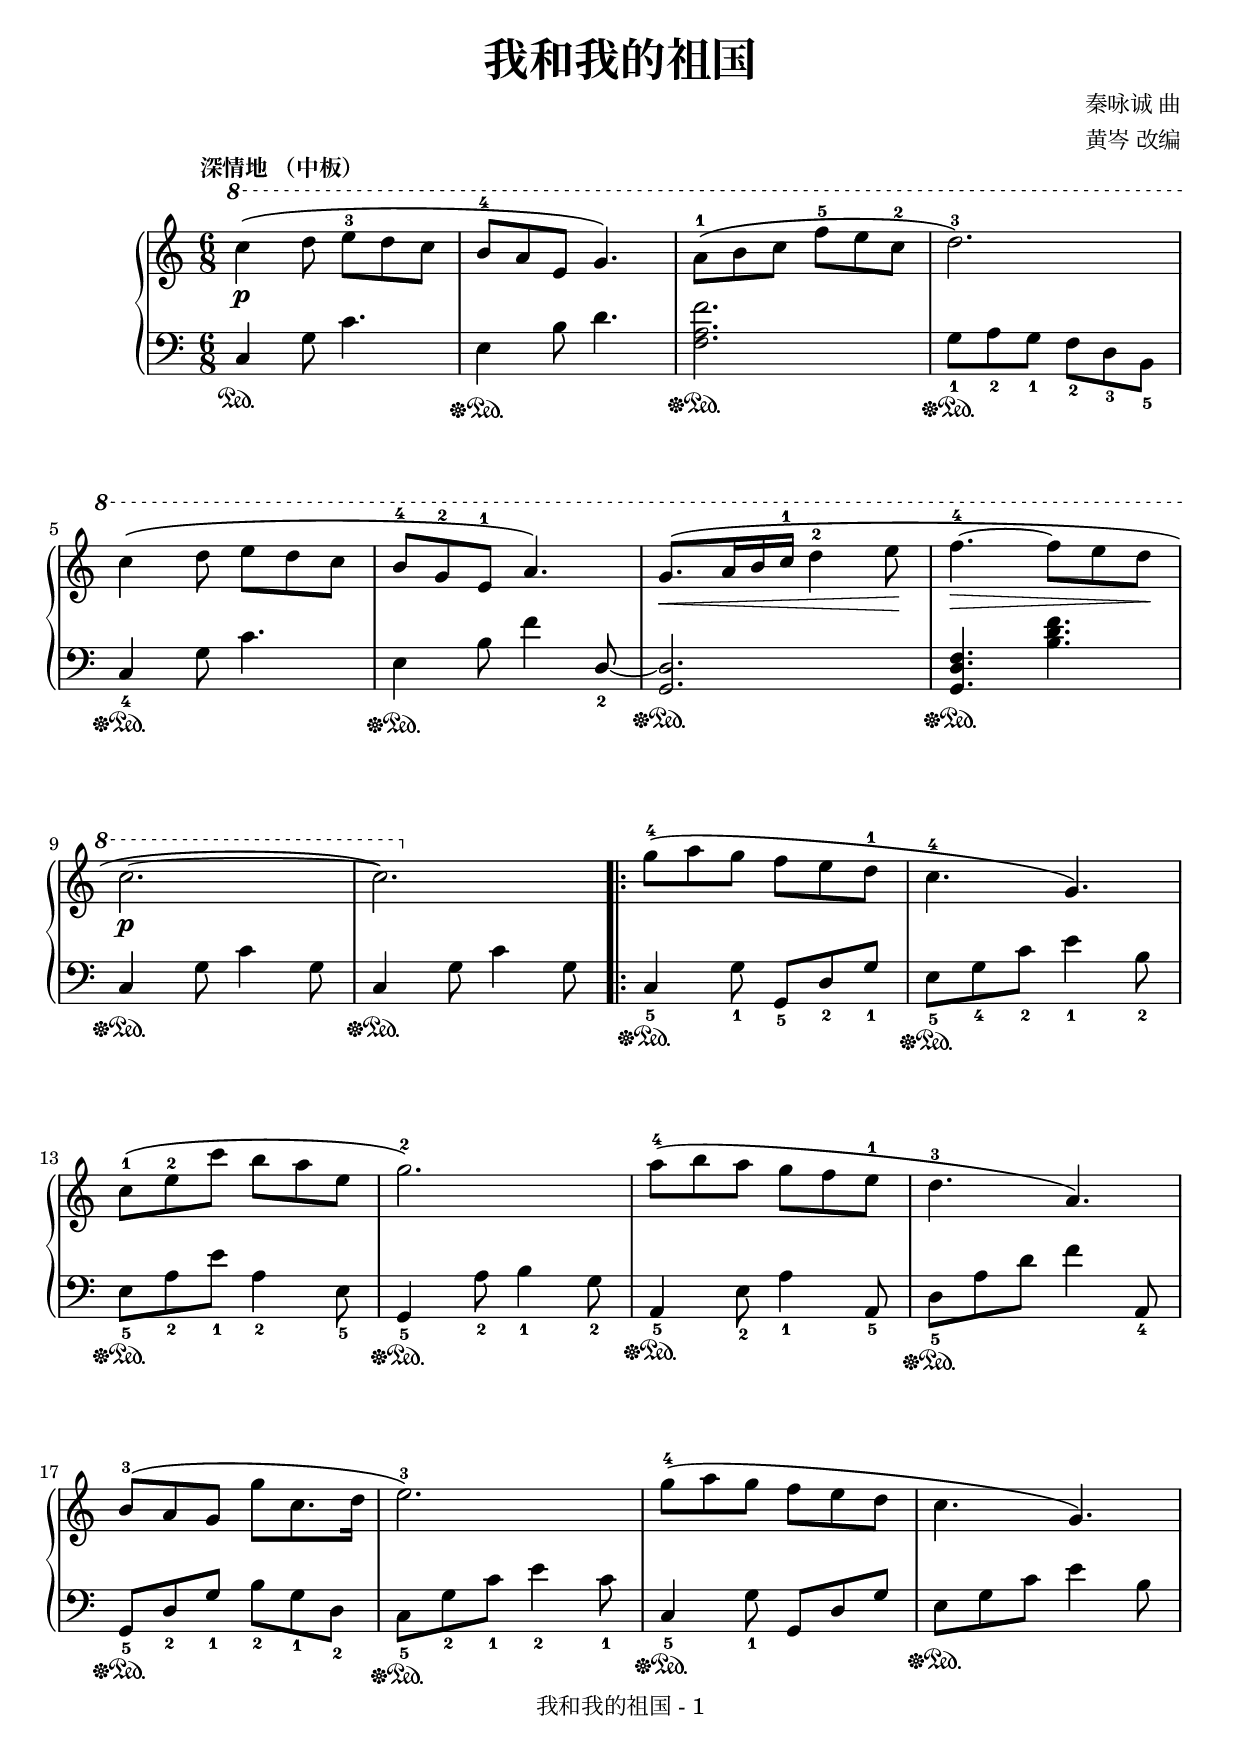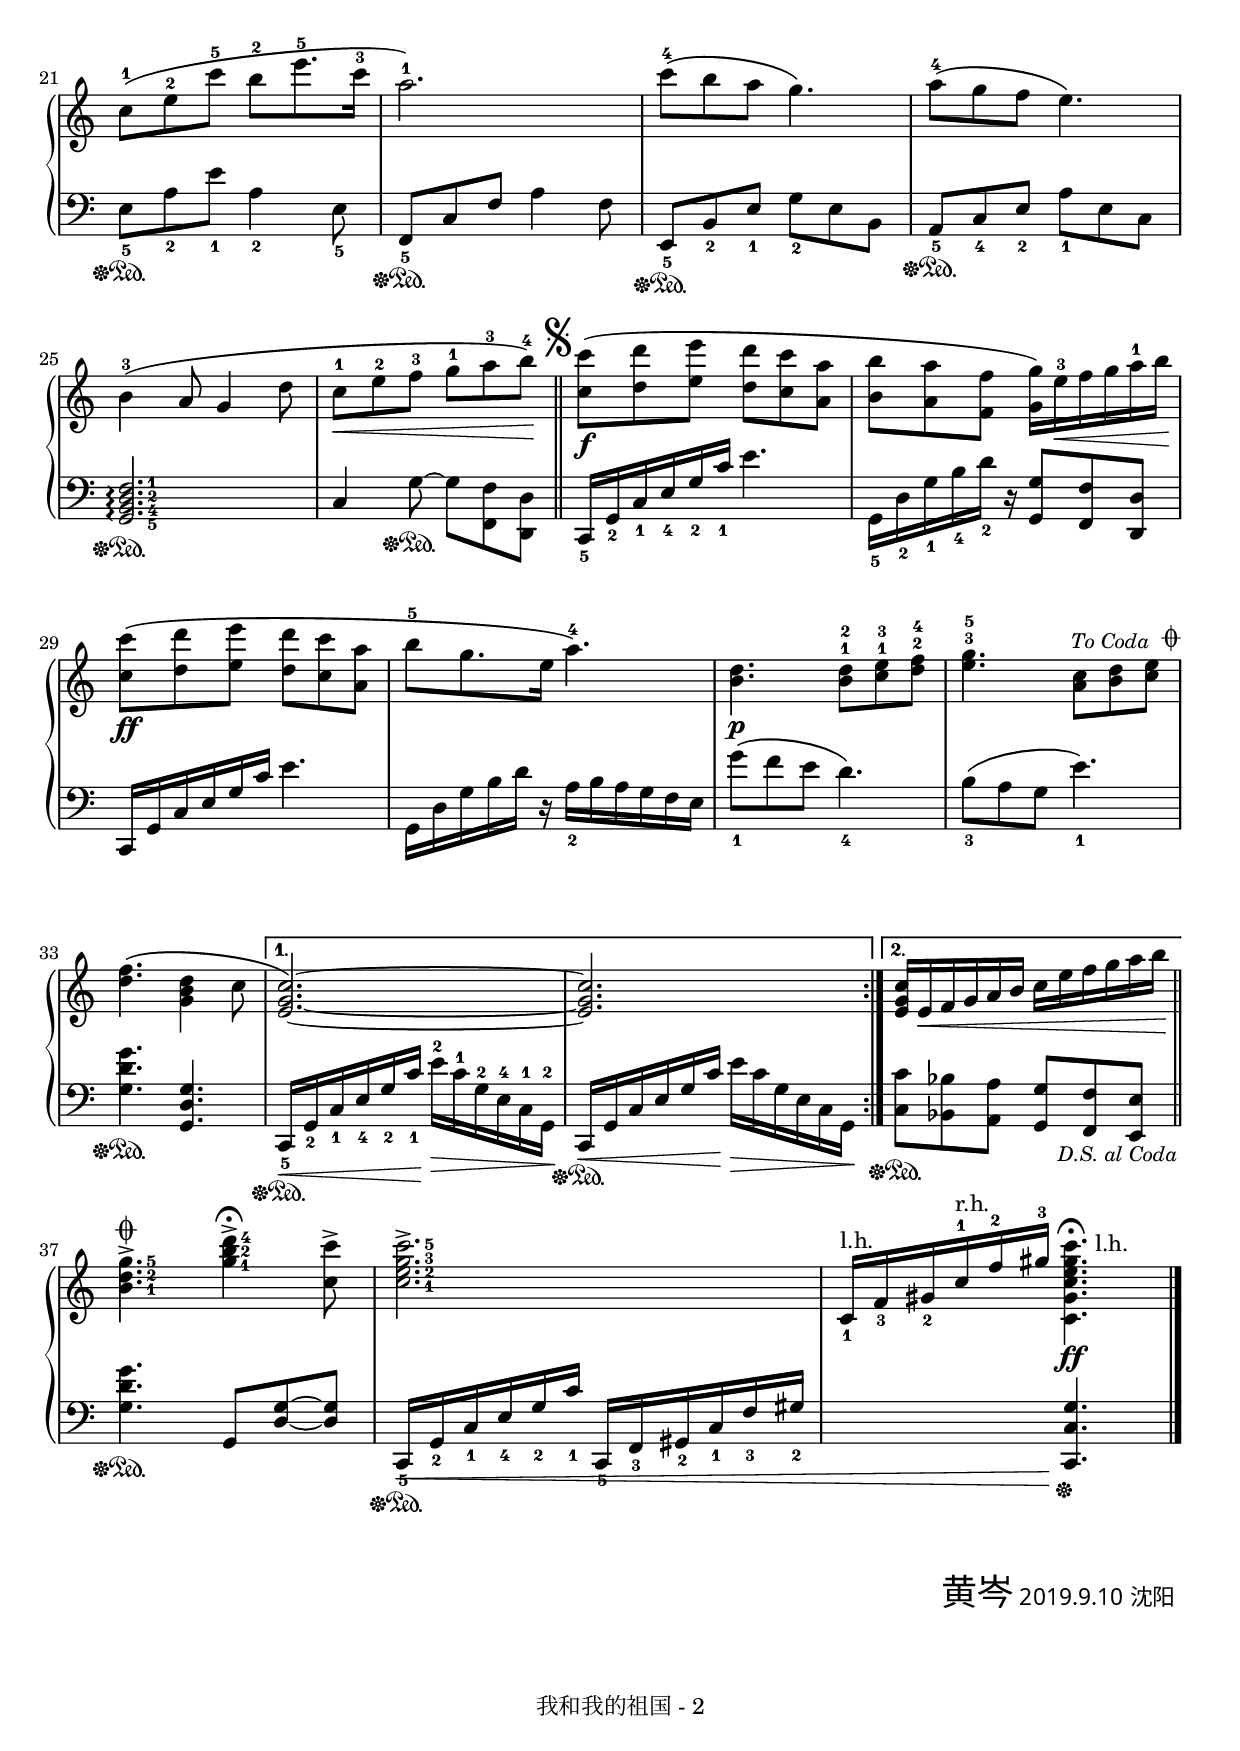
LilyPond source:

\version "2.18.2"

songName = "我和我的祖国"
\include "../lib/paper-footer.ily"
\version "2.18.2"
% 提供最常用的 D.C. al Fine 或 D.S. al Fine 重复的方法
% LilyPond目前没有相应的解决方案，所以只能自己写一些代码片断来简化书写过程。


% 实现 D.C. al Fine 或 D.S. al Fine 的重复
% 代码来自 
%    http://lilypond.1069038.n5.nabble.com/D-C-al-fine-td186747.html
%
% 因为显示符号相对复杂，所以在函数中不提供显示符号的功能，而是在文件后面提供了一些显示的命令。
%
% 已知Bug: 
%  1. 编译时会提示： warning: cannot end volta spanner ，不过不影响使用
%  2. 如果 firstpart 恰好是以一个 \repeat volta x 结尾，该 repeat 的重复小节线 ":|"  
%     会被替换成普通的竖线 "|" ，这时，需要手工指定 \bar ":|."
%  3. 如果 secondpart 恰好是以一个 \repeat volta x 开头，该 repeat 的重复小节线 "|:"
%     会被替换成普通的竖线 "|" ，这时，需要手工指定 \bar ".|:"
repeatfine =
#(define-music-function (parser location firstpart secondpart)
(ly:music? ly:music?)
   #{
     \repeat volta 2 {
       $firstpart
     }
     \alternative {
       {
         \set Score.repeatCommands = #'((volta #f))
         $secondpart
       }
       {
         \set Score.repeatCommands = #'((volta #f))
       }
     }
   #})


% 提供一些重复标记
% 如果显示的位置不合适，可以参考 
%   http://lilypond.org/doc/v2.18/Documentation/notation/formatting-text#text-alignment 
% 中的例子，进行移动。
% 如:  \markup { \translate #'(-4 . -5) \toCoda }
% 
% Unlike text scripts, rehearsal marks cannot be stacked at a particular
% point in a score: only one RehearsalMark object is created.
% 前一版本使用 \mark \markup { ... } ，导致四手联弹曲子中只能显示一个 D.C. al Fine ，
% 所以现在将其定义为 \markup { ... }
#(define-markup-command (repeatSymbol layout props text) (markup?)
  (interpret-markup layout props
    #{
      \markup {
        \italic { $text }
      }
    #}))

dc = \markup \repeatSymbol #"D.C."
ds = \markup \repeatSymbol #"D.S."
dcalFine = \markup \repeatSymbol #"D.C. al Fine"
dsalCoda = \markup \repeatSymbol #"D.S. al Coda"
dsalFine = \markup \repeatSymbol #"D.S. al Fine"
fine   = \markup \repeatSymbol #"Fine"
toCoda = \markup \repeatSymbol { \lower #1 "To Coda " { \musicglyph #"scripts.coda"} }


% 提供一些重复标记
% 如果显示的位置不合适，可以参考命令定义，在自己的代码中使用进行一些调整。
% 如:  \once \override Score.RehearsalMark.direction = #DOWN \dcalFine-mark
define-mark-symbol = #(define-music-function (parser location label) (markup?)
  #{
    % the align part
    \once \override Score.RehearsalMark.break-visibility = #begin-of-line-invisible
    % \once \override Score.RehearsalMark.direction = #DOWN
    \once \override Score.RehearsalMark.self-alignment-X = #RIGHT
    
    \once \override Score.RehearsalMark.font-size = #-1
    % \once \override Score.RehearsalMark.extra-offset = #'( -1 . -1 )
    \mark \markup { \italic { $label } }
  #})
dc-mark = \define-mark-symbol #"D.C."
ds-mark = \define-mark-symbol #"D.S."
dcalFine-mark = \define-mark-symbol #"D.C. al Fine"
dsalCoda-mark = \define-mark-symbol #"D.S. al Coda"
dsalFine-mark = \define-mark-symbol #"D.S. al Fine"
fine-mark = \define-mark-symbol #"Fine"
toCoda-mark = \define-mark-symbol \markup { { \lower #1 "To Coda " { \musicglyph #"scripts.coda"} } } 


\header {
  title = \markup { \fontsize #2 \songName }
  composer = "秦咏诚 曲"
  arranger = "黄岑 改编"
}

keyTime = {
  \key c \major
  \time 6/8
  \numericTimeSignature
}


upper_repeat = \relative c'' {
  <c c'>8\f\( <d d'> <e e'> <d d'> <c c'> <a a'> |
  <b b'>8 <a a'> <f f'> <g g'>16\) e'-3\< f g a-1 b\! |\break
  
  <c, c'>8\ff\( <d d'> <e e'> <d d'> <c c'> <a a'> |
  b'8-5 g8. e16 a4.-4\) |
  <b, d>4.\p q8-1-2 <c e>-1-3 <d f>-2-4 |
  <e g>4.-3-5 <a, c>8 <b d> <c e> |\break 
}

upper = \relative c'' {
  \clef treble
  \keyTime
  \tempo "深情地 （中板）"
  \override Hairpin.to-barline = ##f
  \set fingeringOrientations = #'(right)
  
  \ottava #1
  c'4\p\( d8 e-3 d c |
  b8-4 a e g4.\) |
  a8-1\( b c f-5 e c-2 |
  d2.-3\) |\break
  
  c4\( d8 e d c |
  b8-4 g-2 e-1 a4.\) |
  g8.\(\< a16 b c-1 d4-2 e8\! |
  f4.-4~\> f8 e d\! |\break
  
  c2.~\p |
  c2.\)\ottava #0 |
  \repeat volta 2 {
    g8-4\( a g f e d-1 |
    c4.-4 g\) |\break
    
    c8-1\( e-2 c' b a e |
    g2.-2\) |
    a8-4\( b a g f e-1 |
    d4.-3 a\) |\break
    
    b8-3\( a g g' c,8. d16 |
    e2.-3\) 
    g8-4\( a g f e d |
    c4. g\) |\break\pageBreak
    
    c8-1\( e-2 c'-5 b-2 e8.-5 c16-3 | % 我在其他人的谱子中看到的是 d8，不过黄老师认为 e 更好听，所以这里按照她的意见写成 e8.
    a2.-1\) |
    c8-4\( b a g4.\) |
    a8-4\( g f e4.\) |\break
    
    b4-3\( a8 g4 d'8 |
    c8-1\< e-2 f-3 g-1 a-3 b-4\!\) |\bar "||"\mark \markup { \musicglyph #"scripts.segno" }
    \upper_repeat
    \toCoda-mark
    
    <d, f>4.\( <g, b d>4 c8 |
  }
  \alternative {
    {
      <e, g c>2.\)~ |
      q2. |
    }
    {
      q16 e16\< f g a b c e f g a b\! |\bar"||" \once \override Score.RehearsalMark.direction = #DOWN \dsalCoda-mark \break
      \tag #'midi {
        \upper_repeat
      }
    }
  }
  
  <b,-1 d-2 g-5>4.->\coda <g'-1 b-2 d-4>4->\fermata <c, c'>8-> |
  <c-1 e-2 g-3 c-5>2.-> |
  s4. <c, gis' c e gis c>4.\ff\fermata^\markup{\translate #'(3 . 1)"l.h."}
  |\bar "|."
}

% 因为本首曲子大量使用踏板，为了减少代码量，定义缩写
On=\sustainOn
Off=\sustainOff
Switch=\sustainOff\sustainOn

lower_repeat = \relative c {
  c,16_5 g'_2 c_1 e_4 g_2 c_1 e4. |
  g,,16_5 d'_2 g_1 b_4 d_2 r16 <g,, g'>8 <f f'> <d d'> |\break
  
  c16 g' c e g c e4. |
  g,,16 d' g b d r a16_2 b a g f e |
  g'8_1\( f e d4._4\) |
  b8_3\( a g e'4._1\) |\break
}

lower = \relative c {
  \clef bass
  \keyTime
  \override Hairpin.to-barline = ##f
  \dynamicUp
  \set fingeringOrientations = #'(right)
  
  c4\On g'8 c4. |
  e,4\Switch b'8 d4. |
  <f, a f'>2.\Switch |
  g8_1\Switch a_2 g_1 f_2 d_3 b_5 |\break
  
  c4_4\Switch g'8 c4. |
  e,4\Switch b'8 f'4 \once \stemUp d,8_2~ |
  <g, d'>2.\Switch |
  <g d' f>4.\Switch <b' d f>4. |\break
  
  c,4\Switch g'8 c4 g8 |
  c,4\Switch g'8 c4 g8 |
  \repeat volta 2 {
    c,4_5\Switch g'8_1 g,_5 d'_2 g_1 |
    e8_5\Switch g_4 c_2 e4_1 b8_2 |\break
    
    e,8_5\Switch a_2 e'_1 a,4_2 e8_5 |
    g,4_5\Switch a'8_2 b4_1 g8_2 |
    a,4_5\Switch e'8_2 a4_1 a,8_5 |
    d8_5\Switch a' d f4 a,,8_4 |\break
    
    g8_5\Switch d'_2 g_1 b_2 g_1 d_2 |
    c8_5\Switch g'_2 c_1 e4_2 c8_1 |
    c,4_5\Switch g'8_1 g, d' g |
    e8\Switch g c e4 b8 |\break\pageBreak
    
    e,8_5\Switch a_2  e'_1 a,4_2 e8_5 |
    f,8_5\Switch c' f a4 f8 |
    e,8_5\Switch b'_2 e_1 g_2 e b |
    a8_5\Switch c_4 e_2 a_1 e c |\break
    
    <g-5 b-4 d-2 f-1>2.\Switch\arpeggio |
    c4 g'8\Switch~ \stemDown g <f, f'> <d d'> \stemNeutral |\bar"||"
    \lower_repeat
    
    <g' d' g>4.\Switch <g, d' g> |
  }
  \alternative {
    {
      c,16_5_\<\Switch g'_2 c_1 e_4 g_2 c_1\! e-2_\> c-1 g-2 e-4 c-1 g-2\! |
      c,16_\<\Switch g' c e g c\! e_\> c g e c g\! |
    }
    {
      <c c'>8\Switch <bes bes'> <a a'> <g g'> <f f'> <e e'> |
      \tag #'midi {
        \lower_repeat
      }
    }
  }
  <g' d' g>4.\Switch g,8 <d' g>~ q |
  c,16_5_\<\Switch g'_2 c_1 e_4 g_2 c_1 c,,_5 f_3 gis_2 c_1 f_3 gis_2 |
  \change Staff = "upper" c16_1^\markup {"l.h."} f_3 gis_2 c-1^\markup {"r.h."} f-2 gis-3\!
  \change Staff = "lower" <c,,,, c' g'>4.\Off |
  
  \bar "|."
}

\score {
  \keepWithTag #'pdf
  % \keepWithTag #'midi
  \new PianoStaff <<
    \new Staff = "upper" \upper
    \new Staff = "lower" \lower
  >>
  \layout {
    % indent = 0\cm
  }
  % \midi { }
}

\score {
  \unfoldRepeats
  \keepWithTag #'midi
  \new PianoStaff <<
    \new Staff = "upper" \upper
    \new Staff = "lower" \lower
  >>
  \midi { }
}

\markup { \override #'(font-name . "楷体") \column {
  \fill-with-pattern #1 #RIGHT "" "" \line {
    \override #'(font-size . 4) {
      \with-url #"https://www.icourse163.org/u/mooc1464835902878" {黄岑}
    } 2019.9.10 沈阳 }
} }
\markup { \vspace #2 }
